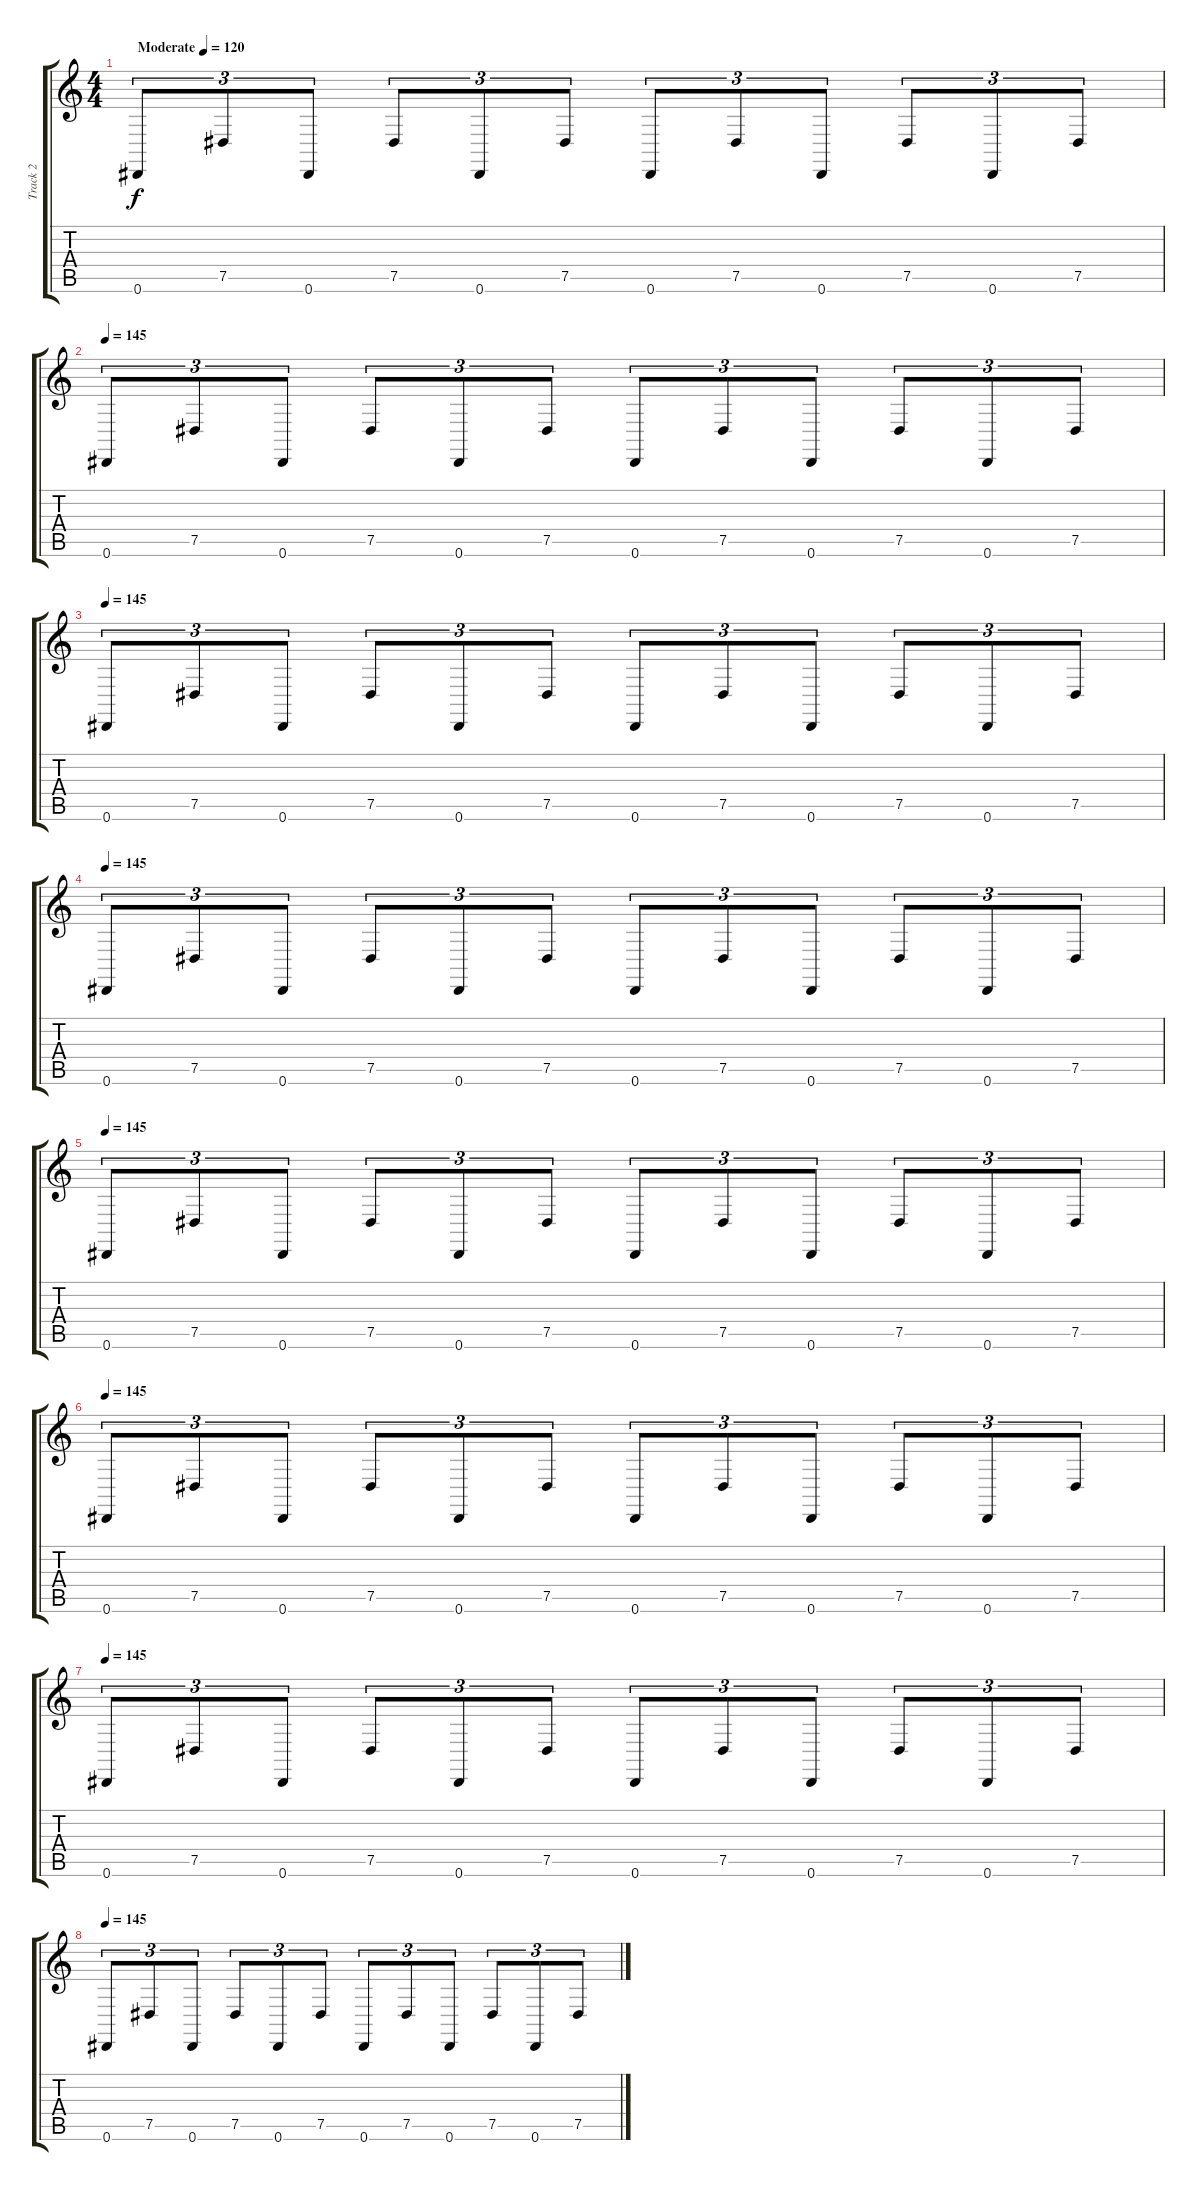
\track ("Track 2" "Track 2") {instrument lead2sawtooth}
\staff {score tabs}
\tuning (Eb4 Bb3 Gb3 Db3 Ab2 Eb2) {hide}
\ts (4 4)
\tempo (120 "Moderate")
\tempo 145
\tempo (120 "Moderate")
\clef g2
\ks c
0.6.8{tu (3 2) dy f instrument lead2sawtooth} 7.5.8{tu (3 2)} 0.6.8{tu (3 2)} 7.5.8{tu (3 2)} 0.6.8{tu (3 2)} 7.5.8{tu (3 2)} 0.6.8{tu (3 2)} 7.5.8{tu (3 2)} 0.6.8{tu (3 2)} 7.5.8{tu (3 2)} 0.6.8{tu (3 2)} 7.5.8{tu (3 2)} |
\tempo 145
0.6.8{tu (3 2)} 7.5.8{tu (3 2)} 0.6.8{tu (3 2)} 7.5.8{tu (3 2)} 0.6.8{tu (3 2)} 7.5.8{tu (3 2)} 0.6.8{tu (3 2)} 7.5.8{tu (3 2)} 0.6.8{tu (3 2)} 7.5.8{tu (3 2)} 0.6.8{tu (3 2)} 7.5.8{tu (3 2)} |
\tempo 145
0.6.8{tu (3 2)} 7.5.8{tu (3 2)} 0.6.8{tu (3 2)} 7.5.8{tu (3 2)} 0.6.8{tu (3 2)} 7.5.8{tu (3 2)} 0.6.8{tu (3 2)} 7.5.8{tu (3 2)} 0.6.8{tu (3 2)} 7.5.8{tu (3 2)} 0.6.8{tu (3 2)} 7.5.8{tu (3 2)} |
\tempo 145
0.6.8{tu (3 2)} 7.5.8{tu (3 2)} 0.6.8{tu (3 2)} 7.5.8{tu (3 2)} 0.6.8{tu (3 2)} 7.5.8{tu (3 2)} 0.6.8{tu (3 2)} 7.5.8{tu (3 2)} 0.6.8{tu (3 2)} 7.5.8{tu (3 2)} 0.6.8{tu (3 2)} 7.5.8{tu (3 2)} |
\tempo 145
0.6.8{tu (3 2)} 7.5.8{tu (3 2)} 0.6.8{tu (3 2)} 7.5.8{tu (3 2)} 0.6.8{tu (3 2)} 7.5.8{tu (3 2)} 0.6.8{tu (3 2)} 7.5.8{tu (3 2)} 0.6.8{tu (3 2)} 7.5.8{tu (3 2)} 0.6.8{tu (3 2)} 7.5.8{tu (3 2)} |
\tempo 145
0.6.8{tu (3 2)} 7.5.8{tu (3 2)} 0.6.8{tu (3 2)} 7.5.8{tu (3 2)} 0.6.8{tu (3 2)} 7.5.8{tu (3 2)} 0.6.8{tu (3 2)} 7.5.8{tu (3 2)} 0.6.8{tu (3 2)} 7.5.8{tu (3 2)} 0.6.8{tu (3 2)} 7.5.8{tu (3 2)} |
\tempo 145
0.6.8{tu (3 2)} 7.5.8{tu (3 2)} 0.6.8{tu (3 2)} 7.5.8{tu (3 2)} 0.6.8{tu (3 2)} 7.5.8{tu (3 2)} 0.6.8{tu (3 2)} 7.5.8{tu (3 2)} 0.6.8{tu (3 2)} 7.5.8{tu (3 2)} 0.6.8{tu (3 2)} 7.5.8{tu (3 2)} |
\tempo 145
0.6.8{tu (3 2)} 7.5.8{tu (3 2)} 0.6.8{tu (3 2)} 7.5.8{tu (3 2)} 0.6.8{tu (3 2)} 7.5.8{tu (3 2)} 0.6.8{tu (3 2)} 7.5.8{tu (3 2)} 0.6.8{tu (3 2)} 7.5.8{tu (3 2)} 0.6.8{tu (3 2)} 7.5.8{tu (3 2)}
